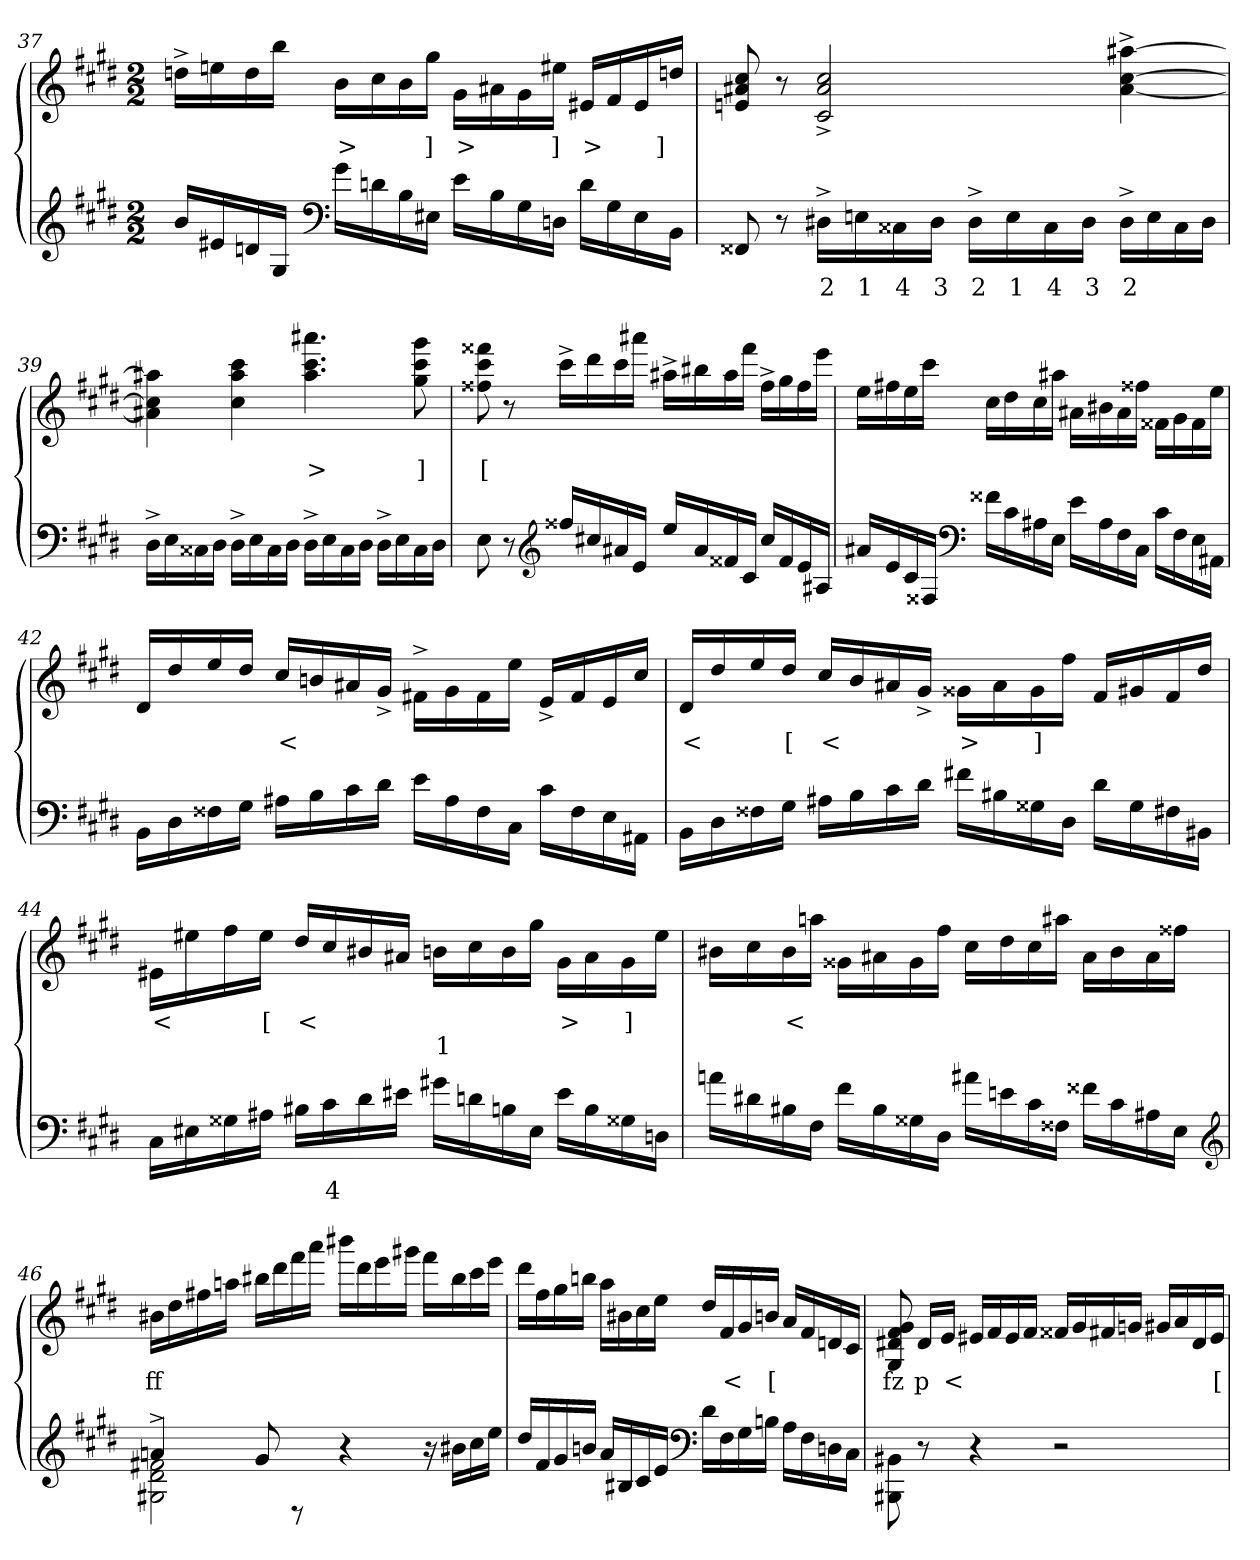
**kern	**text	**kern	**text	**text
*part2	*part2	*part1	*part1	*part1
*staff2	*staff2	*staff1	*staff1	*staff1
*clefG2	*	*clefG2	*	*
*k[f#c#g#d#]	*	*k[f#c#g#d#]	*	*
*M2/2	*	*M2/2	*	*
=37	=37	=37	=37	=37
16bLL	.	16ddn^>LL	.	.
16e#X	.	16een	.	.
16dn	.	16dd	.	.
16G#JJ	.	16bbJJ	.	.
*clefF4	*	*	*	*
16g#LL	.	16bLL	>	.
16dn	.	16cc#	.	.
16B	.	16b	.	.
16E#JJ	.	16gg#JJ	]	.
16e#LL	.	16g#\LL	>	.
16B	.	16a#X	.	.
16G#	.	16g#	.	.
16DnJJ	.	16ee#XJJ	]	.
16dLL	.	16e#LL	>	.
16G#	.	16f#	.	.
16E#	.	16e#	.	.
16BBJJ	.	16ddnJJ	]	.
=38	=38	=38	=38	=38
8FF##X	.	8cc# 8a#X 8en	.	.
8r	.	8r	.	.
16D#X^>LL	2	2cc#^> 2a#^> 2c#^>	.	.
16En	1	.	.	.
16C##X	4	.	.	.
16D#JJ	3	.	.	.
16D#^>LL	2	.	.	.
16E	1	.	.	.
16C##	4	.	.	.
16D#JJ	3	.	.	.
16D#^>LL	2	[4aa#^> [4cc#^> [4a#^>	.	.
16E	.	.	.	.
16C##	.	.	.	.
16D#JJ	.	.	.	.
=39	=39	=39	=39	=39
16D#^>LL	.	4aa#X] 4cc#] 4a#X]	.	.
16E	.	.	.	.
16C##X	.	.	.	.
16D#JJ	.	.	.	.
16D#^>LL	.	4ccc# 4aa# 4cc#	.	.
16E	.	.	.	.
16C##	.	.	.	.
16D#JJ	.	.	.	.
16D#^>LL	.	4.aaa# 4.ccc# 4.aa#	>	.
16E	.	.	.	.
16C##	.	.	.	.
16D#JJ	.	.	.	.
16D#^>LL	.	.	.	.
16E	.	.	.	.
16C##	.	8ggg# 8ccc# 8gg#	]	.
16D#JJ	.	.	.	.
=40	=40	=40	=40	=40
8E	.	8fff##X 8ccc# 8ff##X	[	.
8r	.	8r	.	.
*clefG2	*	*	*	*
16ff##X/LL	.	16ccc#^>LL	.	.
16cc#X	.	16ddd#	.	.
16a#X	.	16ccc#	.	.
16eJJ	.	16aaa#XJJ	.	.
16eeLL	.	16aa#^>LL	.	.
16a#	.	16bb#X	.	.
16f##	.	16aa#	.	.
16c#JJ	.	16fff##JJ	.	.
16cc#LL	.	16ff##^>LL	.	.
16f##	.	16gg#	.	.
16e	.	16ff##	.	.
16A#JJ	.	16eeeJJ	.	.
=41	=41	=41	=41	=41
16a#XLL	.	16eeLL	.	.
16e	.	16ff#X	.	.
16c#	.	16ee	.	.
16F##XJJ	.	16ccc#JJ	.	.
*clefF4	*	*	*	*
16f##LL	.	16cc#LL	.	.
16c#	.	16dd#	.	.
16A#	.	16cc#	.	.
16EJJ	.	16aa#XJJ	.	.
16eLL	.	16a#LL	.	.
16A#	.	16b#X	.	.
16F##	.	16a#	.	.
16C#JJ	.	16ff##XJJ	.	.
16c#LL	.	16f##\LL	.	.
16F##	.	16g#	.	.
16E	.	16f##	.	.
16AA#JJ	.	16eeJJ	.	.
=42	=42	=42	=42	=42
16BBLL	.	16d#LL	.	.
16D#	.	16dd#	.	.
16F##X	.	16ee	.	.
16G#JJ	.	16dd#JJ	.	.
16A#XLL	.	16cc#LL	<	.
16B	.	16bn	.	.
16c#	.	16a#X	.	.
16d#JJ	.	16g#^>JJ	.	.
16eLL	.	16f#X^>LL	.	.
16A#	.	16g#	.	.
16F##	.	16f#	.	.
16C#JJ	.	16eeJJ	.	.
16c#LL	.	16e^>LL	.	.
16F##	.	16f#	.	.
16E	.	16e	.	.
16AA#JJ	.	16cc#JJ	.	.
=43	=43	=43	=43	=43
16BBLL	.	16d#/LL	<	.
16D#	.	16dd#	.	.
16F##X	.	16ee	.	.
16G#JJ	.	16dd#JJ	[	.
16A#XLL	.	16cc#LL	<	.
16B	.	16b	.	.
16c#	.	16a#X	.	.
16d#JJ	.	16g#^>JJ	.	.
16f#XLL	.	16g##XLL	>	.
16B#X	.	16a#	.	.
16G##X	.	16g##	]	.
16D#JJ	.	16ff#JJ	.	.
16d#LL	.	16f#LL	.	.
16G##	.	16g#X	.	.
16F#	.	16f#	.	.
16BB#JJ	.	16dd#JJ	.	.
=44	=44	=44	=44	=44
16C#LL	.	16e#XLL	<	.
16E#X	.	16ee#	.	.
16G##X	.	16ff#	.	.
16A#XJJ	.	16ee#JJ	[	.
16B#XLL	.	16dd#/LL	<	.
16c#	4	16cc#	.	.
16d#	.	16b#X	.	.
16e#JJ	.	16a#XJJ	.	.
16g#XLL	.	16bnLL	.	1
16dn	.	16cc#	.	.
16Bn	.	16b	.	.
16E#JJ	.	16gg#JJ	.	.
16e#LL	.	16g#\LL	>	.
16B	.	16a#	.	.
16G##X	.	16g#	]	.
16DnJJ	.	16ee#JJ	.	.
=45	=45	=45	=45	=45
16anLL	.	16b#XLL	.	.
16d#X	.	16cc#	.	.
16B#X	.	16b#	<	.
16F#JJ	.	16aanJJ	.	.
16f#LL	.	16g##X\LL	.	.
16B#	.	16a#X	.	.
16G##X	.	16g##	.	.
16D#JJ	.	16ff#JJ	.	.
16a#XLL	.	16cc#LL	.	.
16en	.	16dd#	.	.
16c#	.	16cc#	.	.
16F##XJJ	.	16aa#JJ	.	.
16f##LL	.	16a#LL	.	.
16c#	.	16b#	.	.
16A#	.	16a#	.	.
16EJJ	.	16ff##XJJ	.	.
*clefG2	*	*	*	*
=46	=46	=46	=46	=46
*^	*	*	*	*
2f#X\^> 2d#\^> 2G#X\^>	4an/	.	16b#XLL	ff	.
.	.	.	16dd#	.	.
.	.	.	16ff#X	.	.
.	.	.	16aanJJ	.	.
.	8g#/	.	16bb#LL	.	.
.	.	.	16ddd#	.	.
.	8r	.	16fff#	.	.
.	.	.	16aaaJJ	.	.
4r	2ryy	.	16bbb#LL	.	.
.	.	.	16ddd#	.	.
.	.	.	16eee	.	.
.	.	.	16ggg#XJJ	.	.
16r	.	.	16fff#LL	.	.
16b#X\LL	.	.	16bb#	.	.
16cc#	.	.	16ccc#	.	.
16eeJJ	.	.	16eeeJJ	.	.
*v	*v	*	*	*	*
=47	=47	=47	=47	=47
16dd#LL	.	16ddd#LL	.	.
16f#	.	16ff#	.	.
16g#	.	16gg#	.	.
16bnJJ	.	16bbnJJ	.	.
16aLL	.	16aaLL	.	.
16B#X	.	16b#X	.	.
16c#	.	16cc#	.	.
16eJJ	.	16eeJJ	.	.
*clefF4	*	*	*	*
16d#LL	.	16dd#LL	.	.
16F#	.	16f#	<	.
16G#	.	16g#	.	.
16BnJJ	.	16bnJJ	[	.
16ALL	.	16aLL	.	.
16F#	.	16f#	.	.
16Dn	.	16dn	.	.
16C#JJ	.	16c#JJ	.	.
=48	=48	=48	=48	=48
8BB#X\ 8BBB#X\	.	8g# 8f# 8d#X 8G#	fz	.
8r	.	16d#LL	p	.
.	.	16eJJ	<	.
4r	.	16e#XLL	.	.
.	.	16f#	.	.
.	.	16e#	.	.
.	.	16f#JJ	.	.
2r	.	16f##XLL	.	.
.	.	16g#	.	.
.	.	16f#X	.	.
.	.	16gnJJ	.	.
.	.	16g#XLL	.	.
.	.	16a	.	.
.	.	16d#	.	.
.	.	16e#JJ	[	.
=	=	=	=	=
*-	*-	*-	*-	*-
